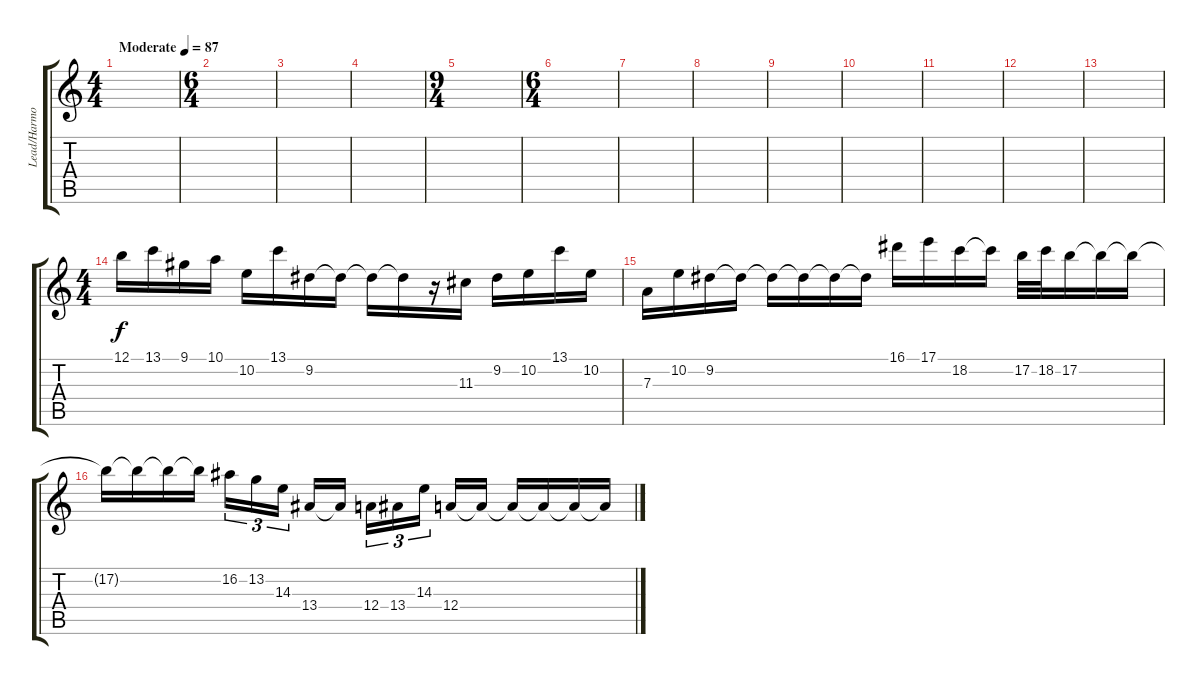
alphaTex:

\track ("Lead/Harmony" "Lead/Harmo") {instrument distortionguitar}
\staff {score tabs}
\tuning (B3 Gb3 D3 A2 E2 B1) {hide}
\ts (4 4)
\tempo (87 "Moderate")
\clef g2
\ks c
|
\ts (6 4)
|
|
|
\ts (9 4)
|
\ts (6 4)
|
|
|
|
|
|
|
|
\ts (4 4)
12.1.16{instrument distortionguitar} 13.1.16 9.1.16 10.1.16 10.2.16 13.1.16 9.2.16 9.2{t}.16 9.2{t}.16 9.2{t}.16 r.16 11.3.16 9.2.16 10.2.16 13.1.16 10.2.16 |
7.3.16 10.2.16 9.2.16 9.2{t}.16 9.2{t}.16 9.2{t}.16 9.2{t}.16 9.2{t}.16 16.1.16 17.1.16 18.2.16 18.2{t}.16 17.2.32 18.2.32 17.2.16 17.2{t}.16 17.2{t}.16 |
17.2{t}.16 17.2{t}.16 17.2{t}.16 17.2{t}.16 16.2.16{tu (3 2)} 13.2.16{tu (3 2)} 14.3.16{tu (3 2) beam splitsecondary} 13.4.16 13.4{t}.16 12.4.16{tu (3 2)} 13.4.16{tu (3 2)} 14.3.16{tu (3 2) beam splitsecondary} 12.4.16 12.4{t}.16 12.4{t}.16 12.4{t}.16 12.4{t}.16 12.4{t}.16
